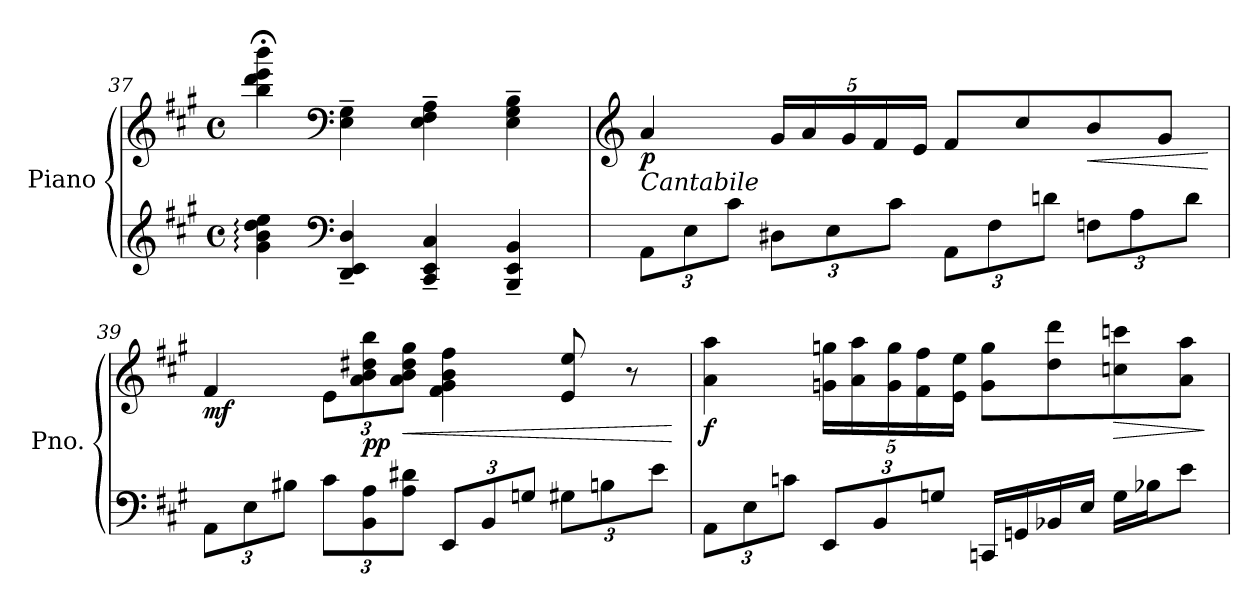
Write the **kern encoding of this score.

**kern	**kern	**dynam
*part1	*part1	*part1
*staff2	*staff1	*staff1/2
*I"Piano	*	*
*I'Pno.	*	*
*clefG2	*clefG2	*
*k[f#c#g#]	*k[f#c#g#]	*
*M4/4	*M4/4	*
*met(c)	*met(c)	*
=37	=37	=37
4g#\: 4b\: 4dd\: 4ee\: 4bb\yy: 4ddd\yy: 4eee\yy: 4bbb\yy:	4bb\;< 4ddd\;< 4eee\;< 4bbb\;<	.
*clefF4	*clefF4	*
4DD/~ 4EE/~ 4D/~	4E\~ 4G#\~	.
4CC#/~ 4EE/~ 4C#/~	4E\~ 4F#\~ 4A\~	.
4BBB/~ 4EE/~ 4BB/~	4E\~ 4G#\~ 4B\~	.
!!LO:LB:g=z
=38	=38	=38
*	*clefG2	*
*Xbrackettup	*	*
*	*MM57	*
!	!LO:TX:b:i:t=Cantabile	!
!	!	!LO:DY:b
12AA\L	4a/	p
12E\	.	.
12c#\J	.	.
*	*Xbrackettup	*
12D#X\L	20g#/LL	.
.	20a/	.
12E\	.	.
.	20g#/	.
.	20f#/	.
12c#\J	.	.
.	20e/JJ	.
12AA\L	8f#/L	.
12F#\	.	.
.	8cc#/	.
12dn\J	.	.
!	!	!LO:HP:b
12Fn\L	8b/	<
12A\	.	.
.	8g#/J	.
12d\J	.	.
.	.	[
=39	=39	=39
!	!	!LO:DY:b
12AA\L	4f#/	mf
12E\	.	.
12B#X\J	.	.
12c#\L	12e\L	.
*	*MM40	*
!	!	!LO:DY:b
12BB\ 12A\	12a\ 12b\ 12dd#X\ 12bb\	pp
!	!	!LO:HP:b
12A\ 12d#X\J	12a\ 12b\ 12dd#\ 12gg#\J	<
*	*MM57	*
12EE/L	4f#\ 4g#\ 4b\ 4ff#\	.
12BB/	.	.
12Gn/J	.	.
12G#X\L	8e/ 8ee/	.
12Bn\	.	.
.	8r	.
12e\J	.	.
.	.	[
!!LO:LB:g=z
=40	=40	=40
!	!	!LO:DY:b
12AA\L	4a\ 4aa\	f
12E\	.	.
12cn\J	.	.
12EE/L	20gn\ 20ggn\LL	.
.	20a\ 20aa\	.
12BB/	.	.
.	20g\ 20gg\	.
.	20f#\ 20ff#\	.
12Gn/J	.	.
.	20e\ 20ee\JJ	.
16CCn/LL	8g\ 8gg\L	.
16GGn/	.	.
16BB-X/	8dd\ 8ddd\	.
16E/JJ	.	.
!	!	!LO:HP:b
16G\LL	8ccn\ 8cccn\	>
16B-X\J	.	.
8e\J	8a\ 8aa\J	.
.	.	]
=	=	=
*-	*-	*-
